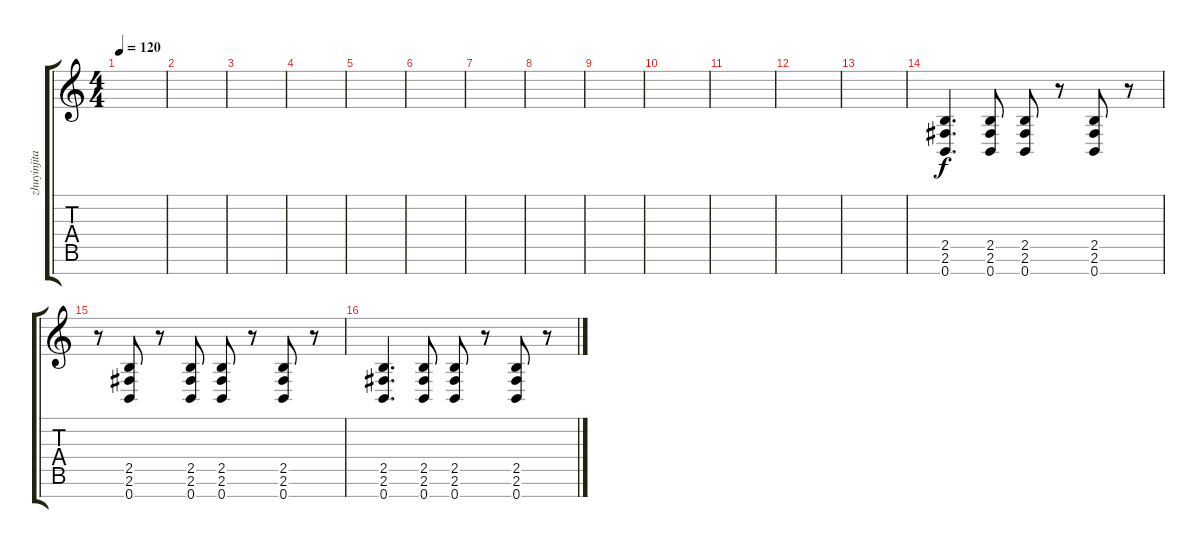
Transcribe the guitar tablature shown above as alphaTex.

\track ("zhuyinjita " "zhuyinjita") {instrument distortionguitar}
\staff {score tabs}
\tuning (E4 B3 G3 D3 A2 E2 B1) {hide}
\ts (4 4)
\tempo 120
\clef g2
\ks c
|
|
|
|
|
|
|
|
|
|
|
|
|
(2.5 2.6 0.7).4{d} (2.5 2.6 0.7).8 (2.5 2.6 0.7).8 r.8 (2.5 2.6 0.7).8 r.8 |
r.8 (2.5 2.6 0.7).8 r.8 (2.5 2.6 0.7).8 (2.5 2.6 0.7).8 r.8 (2.5 2.6 0.7).8 r.8 |
(2.5 2.6 0.7).4{d} (2.5 2.6 0.7).8 (2.5 2.6 0.7).8 r.8 (2.5 2.6 0.7).8 r.8
